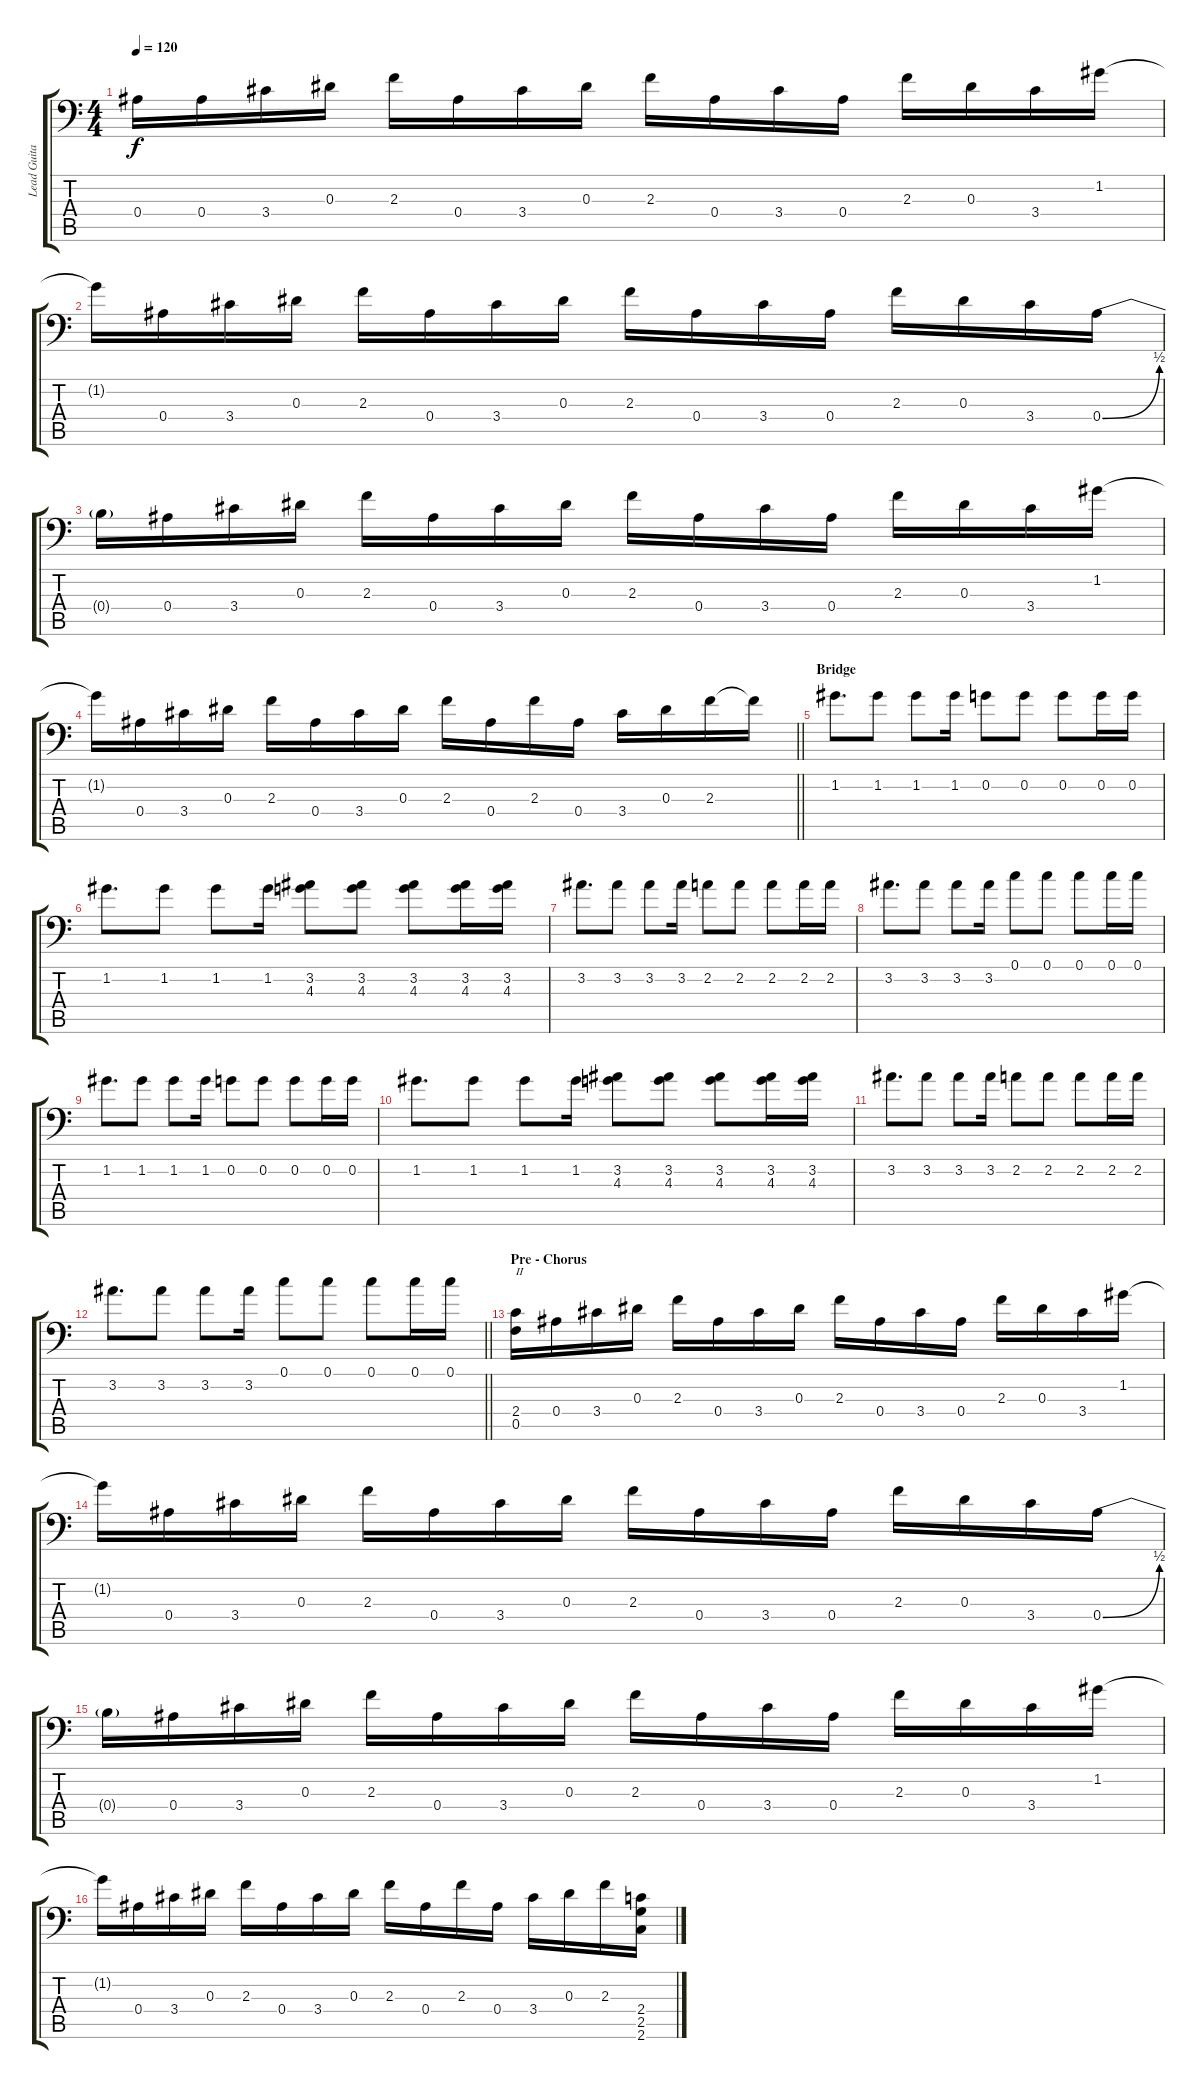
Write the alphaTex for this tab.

\track ("Lead Guitar" "Lead Guita") {instrument distortionguitar}
\staff {score tabs}
\tuning (C4 G3 Eb3 Bb2 F2 Bb1) {hide}
\ts (4 4)
\tempo 120
\clef f4
\ks c
0.4{t}.16{dy f} 0.4.16 3.4.16 0.3.16 2.3.16 0.4.16 3.4.16 0.3.16 2.3.16 0.4.16 3.4.16 0.4.16 2.3.16 0.3.16 3.4.16 1.2.16 |
1.2{t}.16 0.4.16 3.4.16 0.3.16 2.3.16 0.4.16 3.4.16 0.3.16 2.3.16 0.4.16 3.4.16 0.4.16 2.3.16 0.3.16 3.4.16 0.4{be (bend 0 0 60 2)}.16 |
0.4{t}.16 0.4.16 3.4.16 0.3.16 2.3.16 0.4.16 3.4.16 0.3.16 2.3.16 0.4.16 3.4.16 0.4.16 2.3.16 0.3.16 3.4.16 1.2.16 |
\barLineRight lightlight
1.2{t}.16 0.4.16 3.4.16 0.3.16 2.3.16 0.4.16 3.4.16 0.3.16 2.3.16 0.4.16 2.3.16 0.4.16 3.4.16 0.3.16 2.3.16 2.3{t}.16 |
\section ("" "Bridge")
1.2.8{d} 1.2.8 1.2.8 1.2.16 0.2.8 0.2.8 0.2.8 0.2.16 0.2.16 |
1.2.8{d} 1.2.8 1.2.8 1.2.16 (3.2 4.3).8 (3.2 4.3).8 (3.2 4.3).8 (3.2 4.3).16 (3.2 4.3).16 |
3.2.8{d} 3.2.8 3.2.8 3.2.16 2.2.8 2.2.8 2.2.8 2.2.16 2.2.16 |
3.2.8{d} 3.2.8 3.2.8 3.2.16 0.1.8 0.1.8 0.1.8 0.1.16 0.1.16 |
1.2.8{d} 1.2.8 1.2.8 1.2.16 0.2.8 0.2.8 0.2.8 0.2.16 0.2.16 |
1.2.8{d} 1.2.8 1.2.8 1.2.16 (3.2 4.3).8 (3.2 4.3).8 (3.2 4.3).8 (3.2 4.3).16 (3.2 4.3).16 |
3.2.8{d} 3.2.8 3.2.8 3.2.16 2.2.8 2.2.8 2.2.8 2.2.16 2.2.16 |
\barLineRight lightlight
3.2.8{d} 3.2.8 3.2.8 3.2.16 0.1.8 0.1.8 0.1.8 0.1.16 0.1.16 |
\section ("" "Pre - Chorus")
(2.4 0.5).16{txt "II"} 0.4.16 3.4.16 0.3.16 2.3.16 0.4.16 3.4.16 0.3.16 2.3.16 0.4.16 3.4.16 0.4.16 2.3.16 0.3.16 3.4.16 1.2.16 |
1.2{t}.16 0.4.16 3.4.16 0.3.16 2.3.16 0.4.16 3.4.16 0.3.16 2.3.16 0.4.16 3.4.16 0.4.16 2.3.16 0.3.16 3.4.16 0.4{be (bend 0 0 60 2)}.16 |
0.4{t}.16 0.4.16 3.4.16 0.3.16 2.3.16 0.4.16 3.4.16 0.3.16 2.3.16 0.4.16 3.4.16 0.4.16 2.3.16 0.3.16 3.4.16 1.2.16 |
1.2{t}.16 0.4.16 3.4.16 0.3.16 2.3.16 0.4.16 3.4.16 0.3.16 2.3.16 0.4.16 2.3.16 0.4.16 3.4.16 0.3.16 2.3.16 (2.4 2.5 2.6).16
